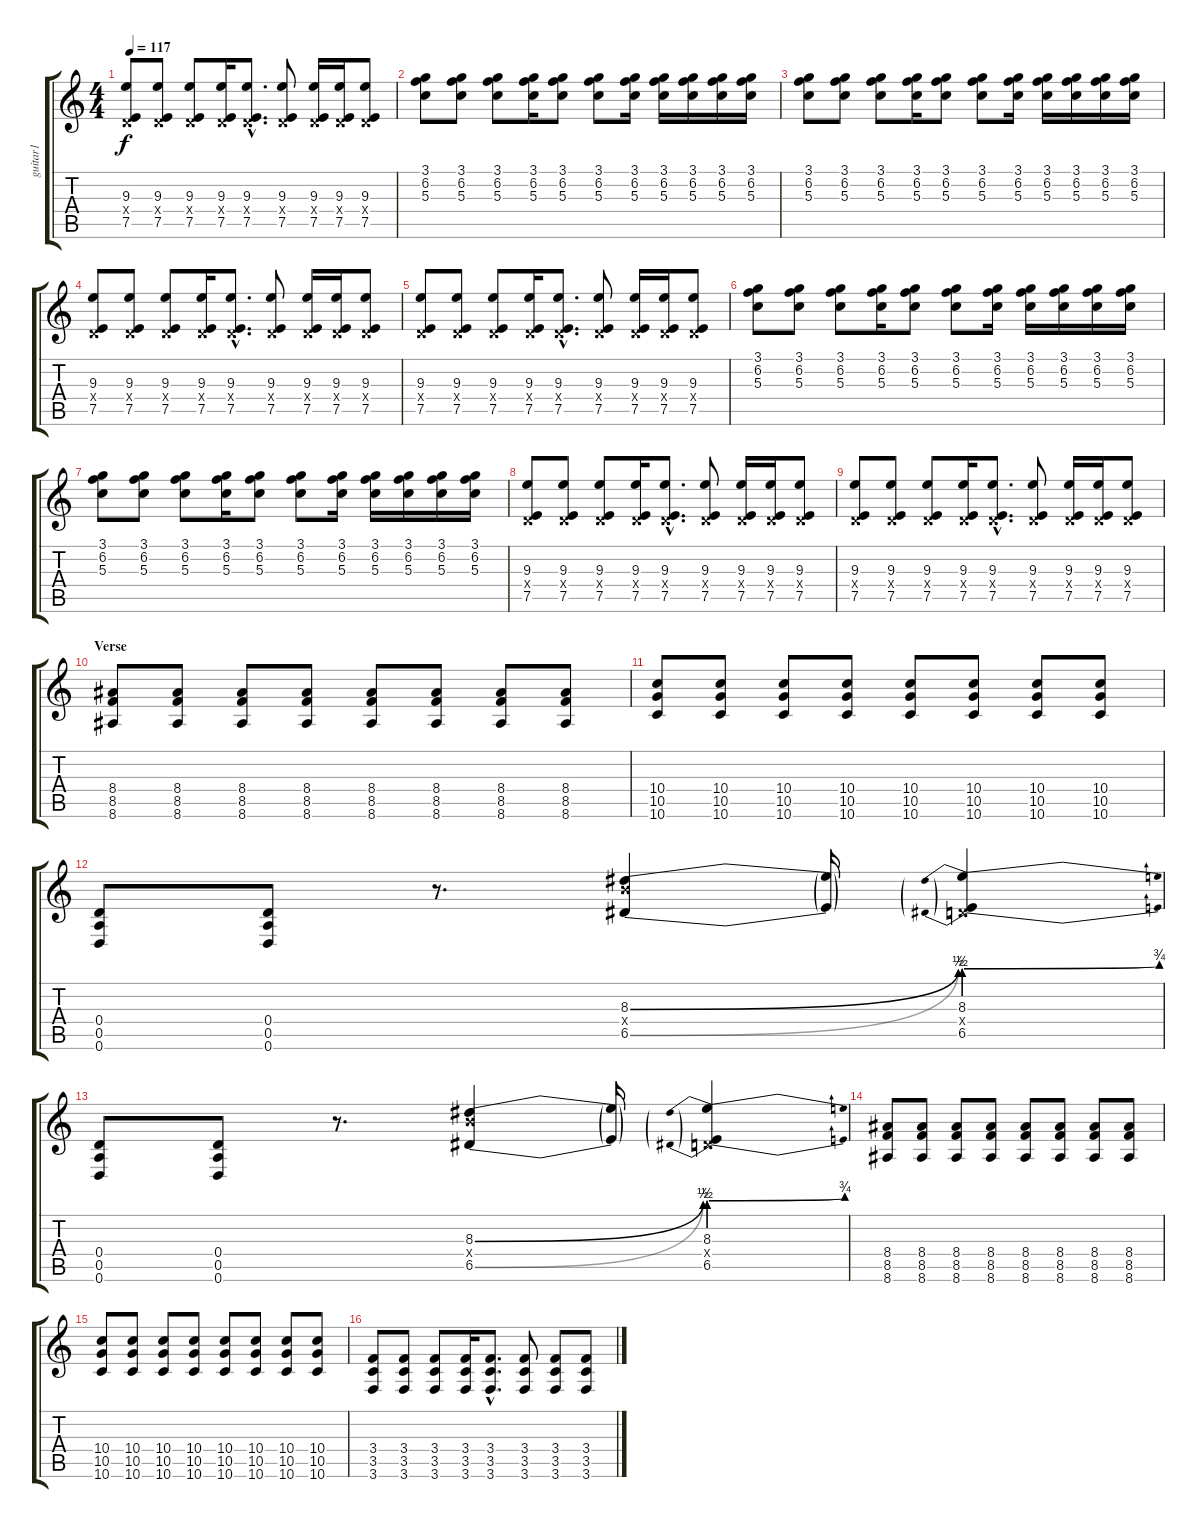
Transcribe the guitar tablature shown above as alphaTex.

\track ("guitar1" "guitar1") {instrument distortionguitar}
\staff {score tabs}
\tuning (E4 B3 G3 D3 A2 D2) {hide}
\ts (4 4)
\tempo 117
\clef g2
\ks c
(9.3 0.4{x} 7.5).8{dy f} (9.3 0.4{x} 7.5).8 (9.3 0.4{x} 7.5).8 (9.3 0.4{x} 7.5).16 (9.3{hac} 0.4{hac x} 7.5{hac}).8{d} (9.3 0.4{x} 7.5).8 (9.3 0.4{x} 7.5).16 (9.3 0.4{x} 7.5).16 (9.3 0.4{x} 7.5).8 |
(3.1 6.2 5.3).8{volume 10 instrument electricguitarclean} (3.1 6.2 5.3).8 (3.1 6.2 5.3).8 (3.1 6.2 5.3).16 (3.1 6.2 5.3).8 (3.1 6.2 5.3).8 (3.1 6.2 5.3).16 (3.1 6.2 5.3).16 (3.1 6.2 5.3).16 (3.1 6.2 5.3).16 (3.1 6.2 5.3).16 |
(3.1 6.2 5.3).8 (3.1 6.2 5.3).8 (3.1 6.2 5.3).8 (3.1 6.2 5.3).16 (3.1 6.2 5.3).8 (3.1 6.2 5.3).8 (3.1 6.2 5.3).16 (3.1 6.2 5.3).16 (3.1 6.2 5.3).16 (3.1 6.2 5.3).16 (3.1 6.2 5.3).16 |
(9.3 0.4{x} 7.5).8{volume 14 instrument distortionguitar} (9.3 0.4{x} 7.5).8 (9.3 0.4{x} 7.5).8 (9.3 0.4{x} 7.5).16 (9.3{hac} 0.4{hac x} 7.5{hac}).8{d} (9.3 0.4{x} 7.5).8 (9.3 0.4{x} 7.5).16 (9.3 0.4{x} 7.5).16 (9.3 0.4{x} 7.5).8 |
(9.3 0.4{x} 7.5).8 (9.3 0.4{x} 7.5).8 (9.3 0.4{x} 7.5).8 (9.3 0.4{x} 7.5).16 (9.3{hac} 0.4{hac x} 7.5{hac}).8{d} (9.3 0.4{x} 7.5).8 (9.3 0.4{x} 7.5).16 (9.3 0.4{x} 7.5).16 (9.3 0.4{x} 7.5).8 |
(3.1 6.2 5.3).8{volume 10 instrument electricguitarclean} (3.1 6.2 5.3).8 (3.1 6.2 5.3).8 (3.1 6.2 5.3).16 (3.1 6.2 5.3).8 (3.1 6.2 5.3).8 (3.1 6.2 5.3).16 (3.1 6.2 5.3).16 (3.1 6.2 5.3).16 (3.1 6.2 5.3).16 (3.1 6.2 5.3).16 |
(3.1 6.2 5.3).8 (3.1 6.2 5.3).8 (3.1 6.2 5.3).8 (3.1 6.2 5.3).16 (3.1 6.2 5.3).8 (3.1 6.2 5.3).8 (3.1 6.2 5.3).16 (3.1 6.2 5.3).16 (3.1 6.2 5.3).16 (3.1 6.2 5.3).16 (3.1 6.2 5.3).16 |
(9.3 0.4{x} 7.5).8{volume 14 instrument distortionguitar} (9.3 0.4{x} 7.5).8 (9.3 0.4{x} 7.5).8 (9.3 0.4{x} 7.5).16 (9.3{hac} 0.4{hac x} 7.5{hac}).8{d} (9.3 0.4{x} 7.5).8 (9.3 0.4{x} 7.5).16 (9.3 0.4{x} 7.5).16 (9.3 0.4{x} 7.5).8 |
(9.3 0.4{x} 7.5).8 (9.3 0.4{x} 7.5).8 (9.3 0.4{x} 7.5).8 (9.3 0.4{x} 7.5).16 (9.3{hac} 0.4{hac x} 7.5{hac}).8{d} (9.3 0.4{x} 7.5).8 (9.3 0.4{x} 7.5).16 (9.3 0.4{x} 7.5).16 (9.3 0.4{x} 7.5).8 |
\section ("" "Verse")
(8.4 8.5 8.6).8{instrument distortionguitar} (8.4 8.5 8.6).8 (8.4 8.5 8.6).8 (8.4 8.5 8.6).8 (8.4 8.5 8.6).8 (8.4 8.5 8.6).8 (8.4 8.5 8.6).8 (8.4 8.5 8.6).8 |
(10.4 10.5 10.6).8 (10.4 10.5 10.6).8 (10.4 10.5 10.6).8 (10.4 10.5 10.6).8 (10.4 10.5 10.6).8 (10.4 10.5 10.6).8 (10.4 10.5 10.6).8 (10.4 10.5 10.6).8 |
(0.4 0.5 0.6).8 (0.4 0.5 0.6).8 r.8{d} (8.3{be (bend 0 0 60 2)} 9.4{x} 6.5{be (bend 0 0 60 2)}).4 (8.3{t} 6.5{t}).16 (8.3{be (prebendbend 0 2 60 3)} 0.4{x} 6.5{be (prebendbend 0 2 60 3)}).4 |
(0.4 0.5 0.6).8 (0.4 0.5 0.6).8 r.8{d} (8.3{be (bend 0 0 60 2)} 9.4{x} 6.5{be (bend 0 0 60 2)}).4 (8.3{t} 6.5{t}).16 (8.3{be (prebendbend 0 2 60 3)} 0.4{x} 6.5{be (prebendbend 0 2 60 3)}).4 |
(8.4 8.5 8.6).8{instrument distortionguitar} (8.4 8.5 8.6).8 (8.4 8.5 8.6).8 (8.4 8.5 8.6).8 (8.4 8.5 8.6).8 (8.4 8.5 8.6).8 (8.4 8.5 8.6).8 (8.4 8.5 8.6).8 |
(10.4 10.5 10.6).8 (10.4 10.5 10.6).8 (10.4 10.5 10.6).8 (10.4 10.5 10.6).8 (10.4 10.5 10.6).8 (10.4 10.5 10.6).8 (10.4 10.5 10.6).8 (10.4 10.5 10.6).8 |
(3.4 3.5 3.6).8 (3.4 3.5 3.6).8 (3.4 3.5 3.6).8 (3.4 3.5 3.6).16 (3.4{hac} 3.5{hac} 3.6{hac}).8{d} (3.4 3.5 3.6).8 (3.4 3.5 3.6).8 (3.4 3.5 3.6).8
